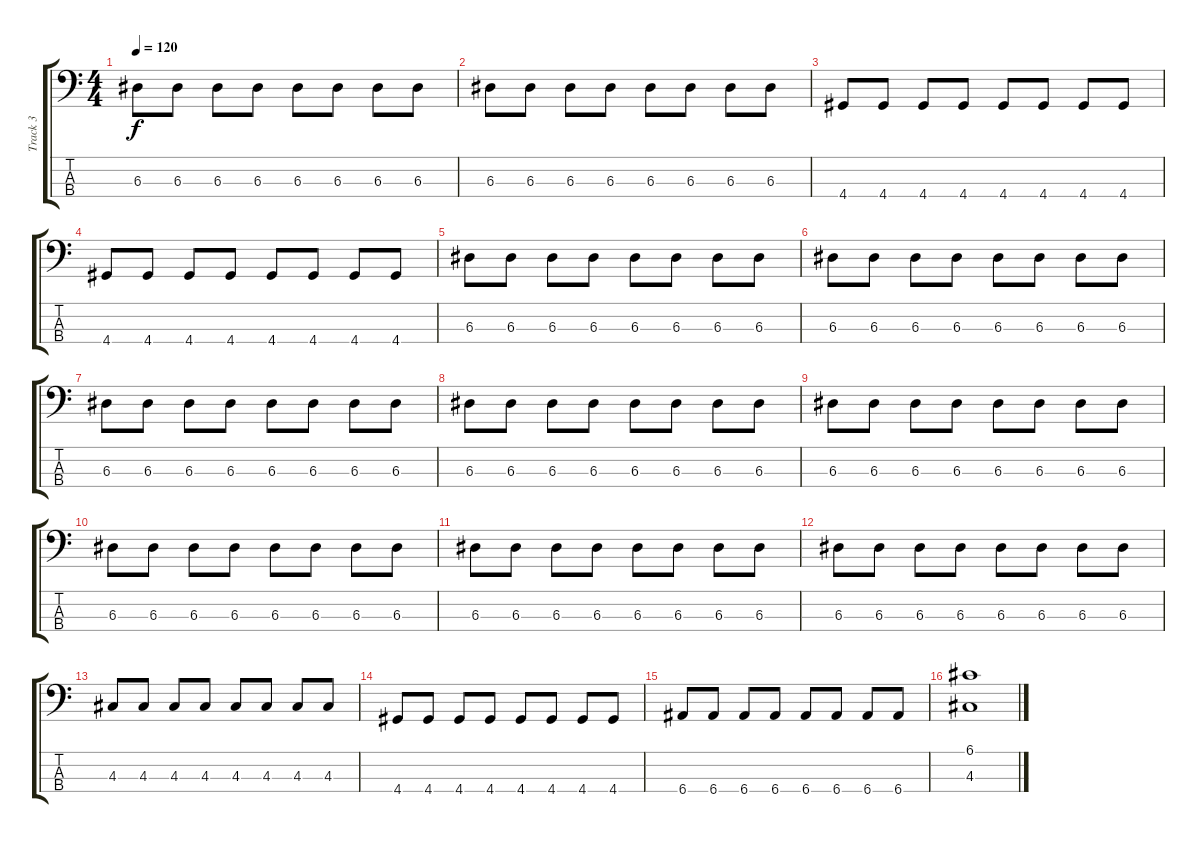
\track ("Track 3" "Track 3") {instrument electricbassfinger}
\staff {score tabs}
\tuning (G2 D2 A1 E1) {hide}
\ts (4 4)
\tempo 120
\clef f4
\ks c
6.3.8{dy f} 6.3.8 6.3.8 6.3.8 6.3.8 6.3.8 6.3.8 6.3.8 |
6.3.8 6.3.8 6.3.8 6.3.8 6.3.8 6.3.8 6.3.8 6.3.8 |
4.4.8 4.4.8 4.4.8 4.4.8 4.4.8 4.4.8 4.4.8 4.4.8 |
4.4.8 4.4.8 4.4.8 4.4.8 4.4.8 4.4.8 4.4.8 4.4.8 |
6.3.8 6.3.8 6.3.8 6.3.8 6.3.8 6.3.8 6.3.8 6.3.8 |
6.3.8 6.3.8 6.3.8 6.3.8 6.3.8 6.3.8 6.3.8 6.3.8 |
6.3.8 6.3.8 6.3.8 6.3.8 6.3.8 6.3.8 6.3.8 6.3.8 |
6.3.8 6.3.8 6.3.8 6.3.8 6.3.8 6.3.8 6.3.8 6.3.8 |
6.3.8 6.3.8 6.3.8 6.3.8 6.3.8 6.3.8 6.3.8 6.3.8 |
6.3.8 6.3.8 6.3.8 6.3.8 6.3.8 6.3.8 6.3.8 6.3.8 |
6.3.8 6.3.8 6.3.8 6.3.8 6.3.8 6.3.8 6.3.8 6.3.8 |
6.3.8 6.3.8 6.3.8 6.3.8 6.3.8 6.3.8 6.3.8 6.3.8 |
4.3.8 4.3.8 4.3.8 4.3.8 4.3.8 4.3.8 4.3.8 4.3.8 |
4.4.8 4.4.8 4.4.8 4.4.8 4.4.8 4.4.8 4.4.8 4.4.8 |
6.4.8 6.4.8 6.4.8 6.4.8 6.4.8 6.4.8 6.4.8 6.4.8 |
(6.1 4.3).1
